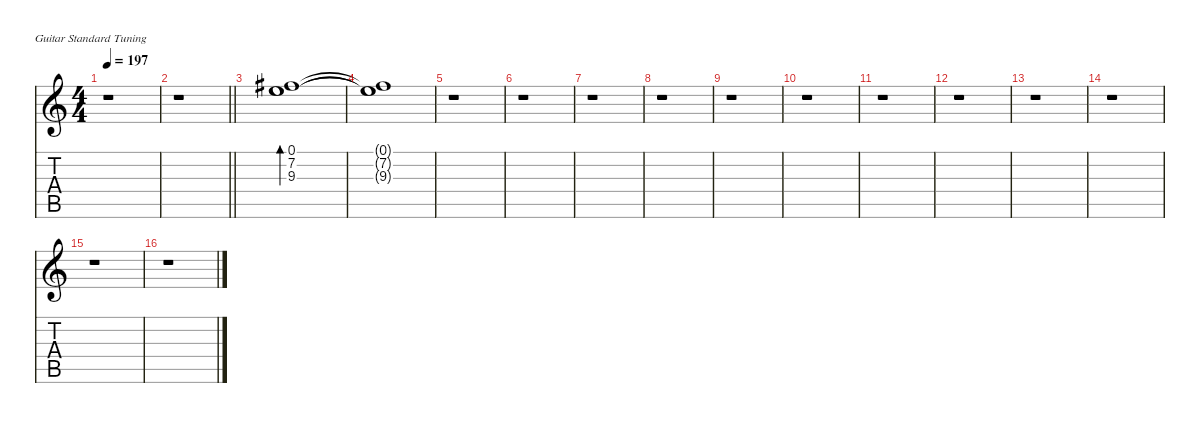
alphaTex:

\defaultSystemsLayout 4
\hideDynamics
\bracketExtendMode nobrackets
\singleTrackTrackNamePolicy hidden
\multiTrackTrackNamePolicy hidden
\firstSystemTrackNameMode fullname
\firstSystemTrackNameOrientation horizontal
\otherSystemsTrackNameOrientation horizontal
\track ("Guitar 3" "od.guit.") {defaultSystemsLayout 8 instrument overdrivenguitar}
\staff {score tabs}
\tuning (E4 B3 G3 D3 A2 E2)
\ts (4 4)
\tempo 197
\clef g2
\ks c
r.1{dy f beam Down} |
\barLineRight lightlight
r.1{beam Down} |
(0.1 7.2{acc #} 9.3).1{bd 480 dy mf beam Down} |
(0.1{t} 7.2{t acc #} 9.3{t}).1{beam Down} |
r.1{beam Down} |
r.1{beam Down} |
r.1{beam Down} |
r.1{beam Down} |
r.1{beam Down} |
r.1{beam Down} |
r.1{beam Down} |
r.1{beam Down} |
r.1{beam Down} |
r.1{beam Down} |
r.1{beam Down} |
r.1{beam Down}
